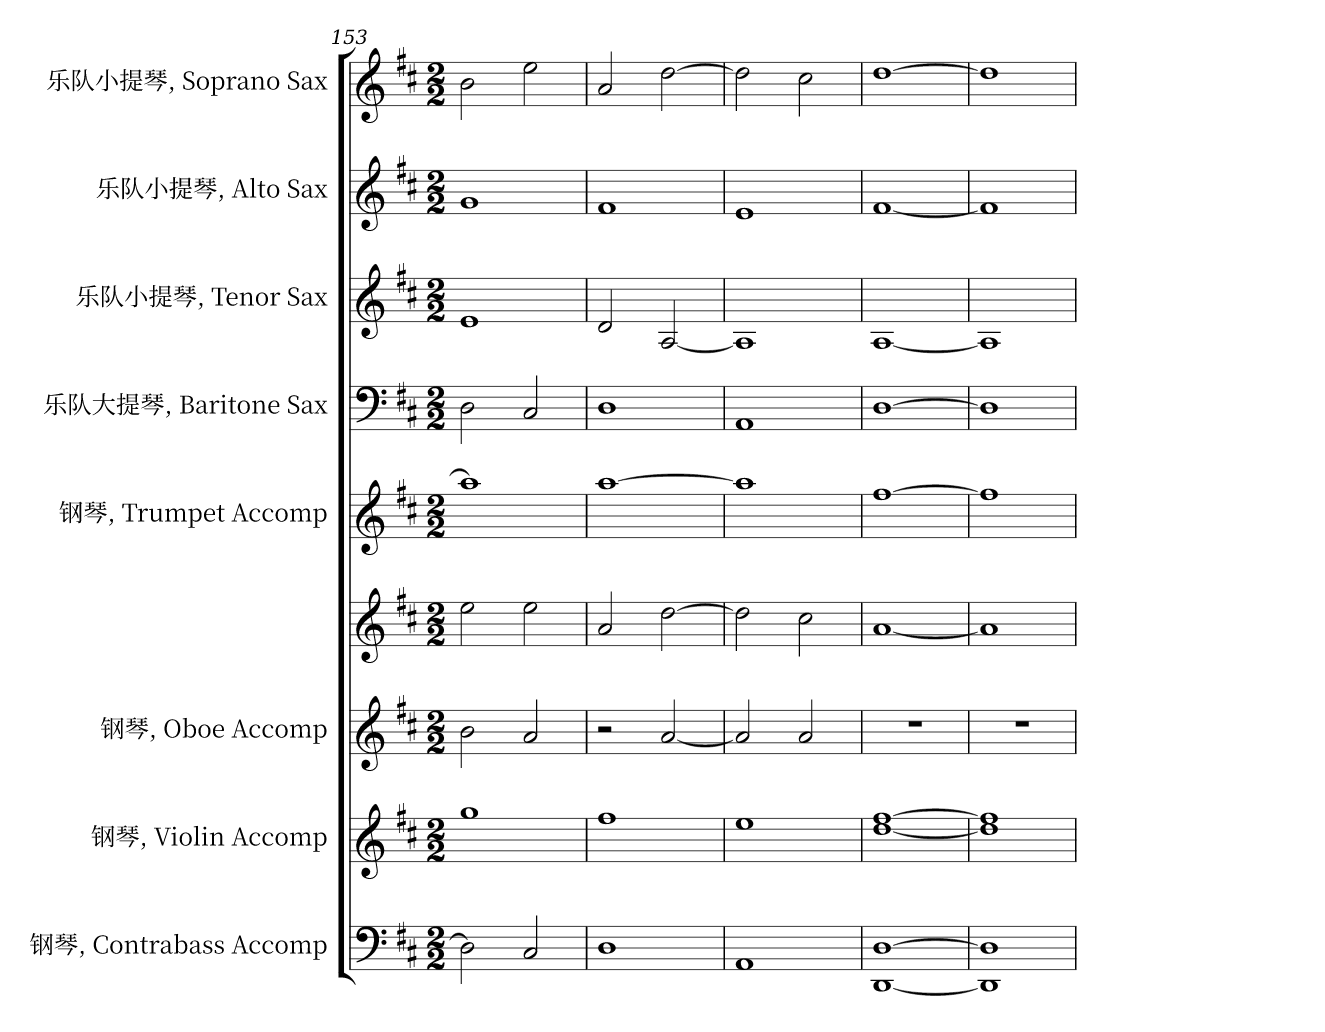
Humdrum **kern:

**kern	**kern	**kern	**kern	**kern	**kern	**kern	**kern	**kern
*part8	*part7	*part6	*part6	*part5	*part4	*part3	*part2	*part1
*staff9	*staff8	*staff7	*staff6	*staff5	*staff4	*staff3	*staff2	*staff1
*I"钢琴, Contrabass Accomp	*I"钢琴, Violin Accomp	*I"钢琴, Oboe Accomp	*	*I"钢琴, Trumpet Accomp	*I"乐队大提琴, Baritone Sax	*I"乐队小提琴, Tenor Sax	*I"乐队小提琴, Alto Sax	*I"乐队小提琴, Soprano Sax
*clefF4	*clefG2	*clefG2	*clefG2	*clefG2	*clefF4	*clefG2	*clefG2	*clefG2
*k[f#c#]	*k[f#c#]	*k[f#c#]	*k[f#c#]	*k[f#c#]	*k[f#c#]	*k[f#c#]	*k[f#c#]	*k[f#c#]
*M2/2	*M2/2	*M2/2	*M2/2	*M2/2	*M2/2	*M2/2	*M2/2	*M2/2
=153	=153	=153	=153	=153	=153	=153	=153	=153
2D\]	1gg	2b\	2ee\	1aa]	2D\	1e	1g	2b\
2C#/	.	2a/	2ee\	.	2C#/	.	.	2ee\
=154	=154	=154	=154	=154	=154	=154	=154	=154
1D	1ff#	2r	2a/	[1aa	1D	2d/	1f#	2a/
*	*	*	*	*	*	*	*	*MM180
.	.	[2a/	[2dd\	.	.	[2A/	.	[2dd\
!!LO:PB:g=z
=155	=155	=155	=155	=155	=155	=155	=155	=155
1AA	1ee	2a/]	2dd\]	1aa]	1AA	1A]	1e	2dd\]
.	.	2a/	2cc#\	.	.	.	.	2cc#\
=156	=156	=156	=156	=156	=156	=156	=156	=156
*	*	*	*	*	*	*	*	*MM152
[1DD [1D	[1dd [1ff#	1r	[1a	[1ff#	[1D	[1A	[1f#	[1dd
=157	=157	=157	=157	=157	=157	=157	=157	=157
1DD] 1D]	1dd] 1ff#]	1r	1a]	1ff#]	1D]	1A]	1f#]	1dd]
=	=	=	=	=	=	=	=	=
*-	*-	*-	*-	*-	*-	*-	*-	*-
